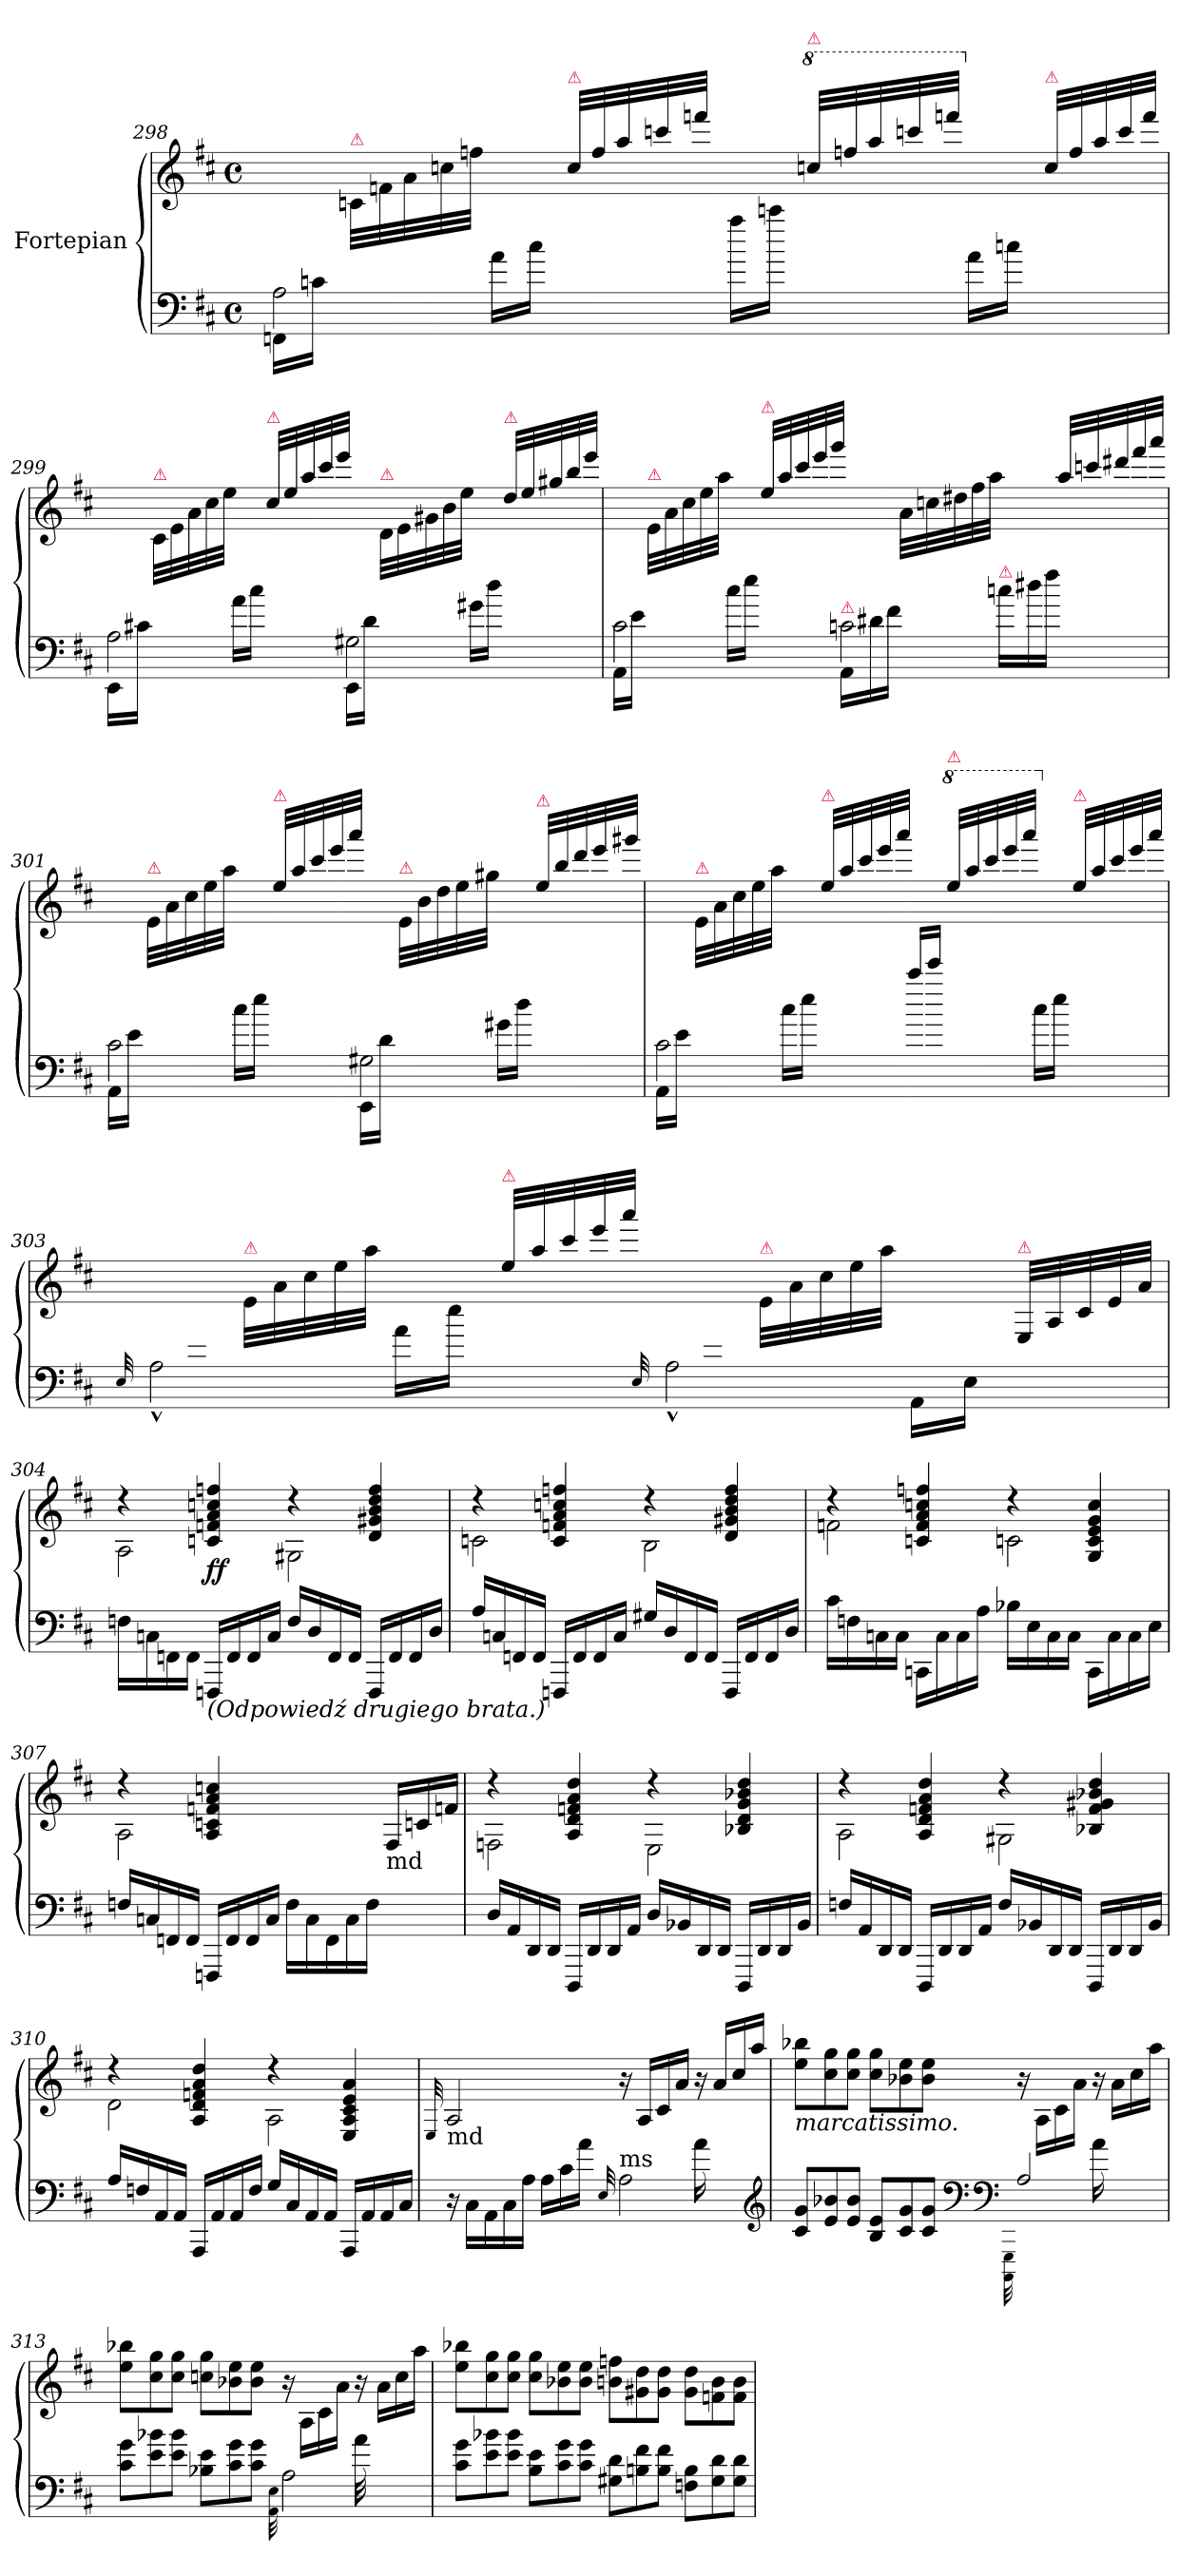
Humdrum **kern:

**kern	**kern	**dynam
*part1	*part1	*part1
*staff2	*staff1	*staff1/2
*I"Fortepian	*	*
*clefF4	*clefG2	*
*k[f#c#]	*k[f#c#]	*
*M4/4	*M4/4	*
*met(c)	*met(c)	*
=298	=298	=298
*^	*	*
16FFn\LL	2A\	8ryy	.
16cn\JJ	.	.	.
*	*	*Xtuplet	*
!	!	!LO:TX:a:color=crimson:t=⚠	!
8ryy	.	40cn\LLL	.
.	.	40fn\	.
.	.	40a\	.
.	.	40ccn\	.
.	.	40ffn\JJJ	.
16a\LL	.	8ryy	.
16cc#\JJ	.	.	.
!	!	!LO:TX:a:color=crimson:t=⚠	!
8ryy	.	40cc/LLL	.
.	.	40ff/	.
.	.	40aa/	.
.	.	40cccn/	.
.	.	40fffn/JJJ	.
*v	*v	*	*
=-	=-	=-
16aa\LL	8ryy	.
16cccn\JJ	.	.
*	*8va	*
!	!LO:TX:a:color=crimson:t=⚠	!
8ryy	40cccn/LLL	.
.	40fffn/	.
.	40aaa/	.
.	40ccccn/	.
.	40ffffn/JJJ	.
*	*X8va	*
16a\LL	8ryy	.
16ccn\JJ	.	.
!	!LO:TX:a:color=crimson:t=⚠	!
8ryy	40cc/LLL	.
.	40ff/	.
.	40aa/	.
.	40ccc/	.
.	40fff/JJJ	.
=299	=299	=299
*^	*	*
16EE\LL	2A\	8ryy	.
16c#X\JJ	.	.	.
!	!	!LO:TX:a:color=crimson:t=⚠	!
8ryy	.	40c#\LLL	.
.	.	40e\	.
.	.	40a\	.
.	.	40cc#\	.
.	.	40ee\JJJ	.
16a\LL	.	8ryy	.
16cc#\JJ	.	.	.
!	!	!LO:TX:a:color=crimson:t=⚠	!
8ryy	.	40cc#/LLL	.
.	.	40ee/	.
.	.	40aa/	.
.	.	40ccc#/	.
.	.	40eee/JJJ	.
16EE\LL	2G#X\	8ryy	.
16d\JJ	.	.	.
!	!	!LO:TX:a:color=crimson:t=⚠	!
8ryy	.	40d\LLL	.
.	.	40e\	.
.	.	40g#X\	.
.	.	40b\	.
.	.	40ee\JJJ	.
16g#X\LL	.	8ryy	.
16dd\JJ	.	.	.
!	!	!LO:TX:a:color=crimson:t=⚠	!
8ryy	.	40dd/LLL	.
.	.	40ee/	.
.	.	40gg#X/	.
.	.	40bb/	.
.	.	40eee/JJJ	.
=300	=300	=300	=300
16AA\LL	2c#\	8ryy	.
16e\JJ	.	.	.
!	!	!LO:TX:a:color=crimson:t=⚠	!
8ryy	.	40e\LLL	.
.	.	40a\	.
.	.	40cc#\	.
.	.	40ee\	.
.	.	40aa\JJJ	.
16cc#\LL	.	8ryy	.
16ee\JJ	.	.	.
!	!	!LO:TX:a:color=crimson:t=⚠	!
8ryy	.	40ee/LLL	.
.	.	40aa/	.
.	.	40ccc#/	.
.	.	40eee/	.
.	.	40ggg/JJJ	.
*Xtuplet	*	*	*
!LO:TX:a:color=crimson:t=⚠	!	!	!
24AA\LL	2cn\	8ryy	.
24d#X\	.	.	.
24f#\JJ	.	.	.
8ryy	.	40a\LLL	.
.	.	40ccn\	.
.	.	40dd#X\	.
.	.	40ff#\	.
.	.	40aa\JJJ	.
!LO:TX:a:color=crimson:t=⚠	!	!	!
24ccn\LL	.	8ryy	.
24dd#X\	.	.	.
24ff#\JJ	.	.	.
8ryy	.	40aa/LLL	.
.	.	40cccn/	.
.	.	40ddd#X/	.
.	.	40fff#/	.
.	.	40aaa/JJJ	.
=301	=301	=301	=301
16AA\LL	2c#\	8ryy	.
16e\JJ	.	.	.
!	!	!LO:TX:a:color=crimson:t=⚠	!
8ryy	.	40e\LLL	.
.	.	40a\	.
.	.	40cc#\	.
.	.	40ee\	.
.	.	40aa\JJJ	.
16cc#\LL	.	8ryy	.
16ee\JJ	.	.	.
!	!	!LO:TX:a:color=crimson:t=⚠	!
8ryy	.	40ee/LLL	.
.	.	40aa/	.
.	.	40ccc#/	.
.	.	40eee/	.
.	.	40aaa/JJJ	.
16EE\LL	2G#X\	8ryy	.
16d\JJ	.	.	.
!	!	!LO:TX:a:color=crimson:t=⚠	!
8ryy	.	40e\LLL	.
.	.	40b\	.
.	.	40dd\	.
.	.	40ee\	.
.	.	40gg#X\JJJ	.
16g#X\LL	.	8ryy	.
16dd\JJ	.	.	.
!	!	!LO:TX:a:color=crimson:t=⚠	!
8ryy	.	40ee/LLL	.
.	.	40bb/	.
.	.	40ddd/	.
.	.	40eee/	.
.	.	40ggg#X/JJJ	.
=302	=302	=302	=302
16AA\LL	2c#\	8ryy	.
16e\JJ	.	.	.
!	!	!LO:TX:a:color=crimson:t=⚠	!
8ryy	.	40e\LLL	.
.	.	40a\	.
.	.	40cc#\	.
.	.	40ee\	.
.	.	40aa\JJJ	.
16cc#\LL	.	8ryy	.
16ee\JJ	.	.	.
!	!	!LO:TX:a:color=crimson:t=⚠	!
8ryy	.	40ee/LLL	.
.	.	40aa/	.
.	.	40ccc#/	.
.	.	40eee/	.
.	.	40aaa/JJJ	.
16ccc#/LL	2ryy	8ryy	.
16eee/JJ	.	.	.
*	*	*8va	*
!	!	!LO:TX:a:color=crimson:t=⚠	!
8ryy	.	40eee/LLL	.
.	.	40aaa/	.
.	.	40cccc#/	.
.	.	40eeee/	.
.	.	40aaaa/JJJ	.
*	*	*X8va	*
16cc#\LL	.	8ryy	.
16ee\JJ	.	.	.
!	!	!LO:TX:a:color=crimson:t=⚠	!
8ryy	.	40ee/LLL	.
.	.	40aa/	.
.	.	40ccc#/	.
.	.	40eee/	.
.	.	40aaa/JJJ	.
=303	=303	=303	=303
.	32qqE/	.	.
16A\LLyy	2A^^>\	8ryy	.
16e\JJ	.	.	.
!	!	!LO:TX:a:color=crimson:t=⚠	!
8ryy	.	40e\LLL	.
.	.	40a\	.
.	.	40cc#\	.
.	.	40ee\	.
.	.	40aa\JJJ	.
16a\LL	.	8ryy	.
16ee\JJ	.	.	.
!	!	!LO:TX:a:color=crimson:t=⚠	!
8ryy	.	40ee/LLL	.
.	.	40aa/	.
.	.	40ccc#/	.
.	.	40eee/	.
.	.	40aaa/JJJ	.
.	32qqE/	.	.
16A\LLyy	2A^^>\	8ryy	.
16e\JJ	.	.	.
!	!	!LO:TX:a:color=crimson:t=⚠	!
8ryy	.	40e\LLL	.
.	.	40a\	.
.	.	40cc#\	.
.	.	40ee\	.
.	.	40aa\JJJ	.
16AA\LL	.	8ryy	.
16E\JJ	.	.	.
!	!	!LO:TX:a:color=crimson:t=⚠	!
8ryy	.	40E/LLL	.
.	.	40A/	.
.	.	40c#/	.
.	.	40e/	.
.	.	40a/JJJ	.
*v	*v	*	*
=304	=304	=304
*	*^	*
16Fn\LL	4r	2A\	.
16Cn\	.	.	.
16FFn\	.	.	.
16FF\JJ	.	.	.
!LO:TX:b:i:t=(Odpowiedź drugiego brata.)	!	!	!
16FFFn/LL	4cn/ 4fn/ 4a/ 4ccn/ 4ffn/	.	ff
16FF/	.	.	.
16FF/	.	.	.
16C/JJ	.	.	.
16F/LL	4r	2G#X\	.
16D/	.	.	.
16FF/	.	.	.
16FF/JJ	.	.	.
16FFF/LL	4d/ 4g#X/ 4b/ 4dd/ 4ff/	.	.
16FF/	.	.	.
16FF/	.	.	.
16D/JJ	.	.	.
=305	=305	=305	=305
16A/LL	4r	2cn\	.
16Cn/	.	.	.
16FFn/	.	.	.
16FF/JJ	.	.	.
16FFFn/LL	4c/ 4fn/ 4a/ 4ccn/ 4ffn/	.	.
16FF/	.	.	.
16FF/	.	.	.
16C/JJ	.	.	.
16G#X/LL	4r	2B\	.
16D/	.	.	.
16FF/	.	.	.
16FF/JJ	.	.	.
16FFF/LL	4d/ 4g#X/ 4b/ 4dd/ 4ff/	.	.
16FF/	.	.	.
16FF/	.	.	.
16D/JJ	.	.	.
=306	=306	=306	=306
16c#\LL	4r	2fn\	.
16Fn\	.	.	.
16Cn\	.	.	.
16C\JJ	.	.	.
16CCn\LL	4cn/ 4f/ 4a/ 4ccn/ 4ffn/	.	.
16C\	.	.	.
16C\	.	.	.
16A\JJ	.	.	.
16B-X\LL	4r	2cn\	.
16E\	.	.	.
16C\	.	.	.
16C\JJ	.	.	.
16CC\LL	4G/ 4c/ 4e/ 4g/ 4cc/	.	.
16C\	.	.	.
16C\	.	.	.
16E\JJ	.	.	.
=307	=307	=307	=307
16Fn/LL	4r	2A\	.
16Cn/	.	.	.
16FFn/	.	.	.
16FF/JJ	.	.	.
16FFFn/LL	4A/ 4cn/ 4fn/ 4a/ 4ccn/	.	.
16FF/	.	.	.
16FF/	.	.	.
16C/JJ	.	.	.
16F\LL	4ryy	2ryy	.
16C\	.	.	.
16FF\	.	.	.
16C\	.	.	.
16F\JJ	16ryy	.	.
!	!LO:TX:b:t=md	!	!
16ryy	16F#/LL	.	.
8ryy	16cn/	.	.
.	16fn/JJ	.	.
=308	=308	=308	=308
16D/LL	4r	2Fn\	.
16AA/	.	.	.
16DD/	.	.	.
16DD/JJ	.	.	.
16DDD/LL	4A/ 4d/ 4fn/ 4a/ 4dd/	.	.
16DD/	.	.	.
16DD/	.	.	.
16AA/JJ	.	.	.
16D/LL	4r	2E\	.
16BB-X/	.	.	.
16DD/	.	.	.
16DD/JJ	.	.	.
16DDD/LL	4B-X/ 4d/ 4g/ 4b-X/ 4dd/	.	.
16DD/	.	.	.
16DD/	.	.	.
16BB-/JJ	.	.	.
=309	=309	=309	=309
16Fn/LL	4r	2A\	.
16AA/	.	.	.
16DD/	.	.	.
16DD/JJ	.	.	.
16DDD/LL	4A/ 4d/ 4fn/ 4a/ 4dd/	.	.
16DD/	.	.	.
16DD/	.	.	.
16AA/JJ	.	.	.
16F/LL	4r	2G#X\	.
16BB-X/	.	.	.
16DD/	.	.	.
16DD/JJ	.	.	.
16DDD/LL	4B-X/ 4f/ 4g#X/ 4b-X/ 4dd/	.	.
16DD/	.	.	.
16DD/	.	.	.
16BB-/JJ	.	.	.
=310	=310	=310	=310
16A/LL	4r	2d\	.
16Fn/	.	.	.
16AA/	.	.	.
16AA/JJ	.	.	.
16AAA/LL	4A/ 4d/ 4fn/ 4a/ 4dd/	.	.
16AA/	.	.	.
16AA/	.	.	.
16F/JJ	.	.	.
16G/LL	4r	2A\	.
16C#/	.	.	.
16AA/	.	.	.
16AA/JJ	.	.	.
16AAA/LL	4E/ 4A/ 4c#/ 4e/ 4a/	.	.
16AA/	.	.	.
16AA/	.	.	.
16C#/JJ	.	.	.
*	*v	*v	*
=311	=311	=311
.	32qqE/	.
*^	*	*
!	!	!LO:TX:b:t=md	!
16r	4ryy	2A/	.
16C#\LL	.	.	.
16AA\	.	.	.
16C#\	.	.	.
16A\JJ	4ryy	.	.
16A\LL	.	.	.
16c#\	.	.	.
16a\JJ	.	.	.
32qqE/	.	.	.
!LO:TX:a:t=ms	!	!	!
2A\	4ryy	16r	.
.	.	16A/LL	.
.	.	16c#/	.
.	.	16a/JJ	.
.	16a\	16r	.
.	16ryy	16a/LL	.
.	8ryy	16cc#/	.
.	.	16aa/JJ	.
*clefG2	*	*	*
=312	=312	=312	=312
!	!	!LO:TX:b:i:t=marcatissimo.	!
12c#/ 12g/L	2ryy	12ee\ 12bb-X\L	.
12e/ 12b-X/	.	12cc#\ 12gg\	.
12e/ 12b-/J	.	12cc#\ 12gg\J	.
12B/ 12e/L	.	12cc#\ 12gg\L	.
12c#/ 12g/	.	12b-X\ 12ee\	.
12c#/ 12g/J	.	12b-\ 12ee\J	.
32qqAA\ 32qqE\	.	.	.
*clefF4	*	*	*
2A/	4ryy	16r	.
.	.	16A\LL	.
.	.	16c#\	.
.	.	16a\JJ	.
.	16a\	16r	.
.	16ryy	16a\LL	.
.	8ryy	16cc#\	.
.	.	16aa\JJ	.
=313	=313	=313	=313
12c#\ 12g\L	2ryy	12ee\ 12bb-X\L	.
12e\ 12b-X\	.	12cc#\ 12gg\	.
12e\ 12b-\J	.	12cc#\ 12gg\J	.
12B-X\ 12e\L	.	12ccn\ 12gg\L	.
12c#\ 12g\	.	12b-X\ 12ee\	.
12c#\ 12g\J	.	12b-\ 12ee\J	.
32qqAA\ 32qqE\	.	.	.
2A\	4ryy	16r	.
.	.	16A\LL	.
.	.	16c#\	.
.	.	16a\JJ	.
.	32a\	16r	.
.	32ryy	.	.
.	16ryy	16a\LL	.
.	8ryy	16cc\	.
.	.	16aa\JJ	.
*v	*v	*	*
=314	=314	=314
12c#\ 12g\L	12ee\ 12bb-X\L	.
12e\ 12b-X\	12cc#\ 12gg\	.
12e\ 12b-\J	12cc#\ 12gg\J	.
12B\ 12e\L	12cc#\ 12gg\L	.
12c#\ 12g\	12b-X\ 12ee\	.
12c#\ 12g\J	12b-\ 12ee\J	.
12G#X\ 12d\L	12bn\ 12ffn\L	.
12Bn\ 12f#\	12g#X\ 12dd\	.
12B\ 12f#\J	12g#\ 12dd\J	.
12Fn\ 12B\L	12g#\ 12dd\L	.
12G#\ 12d\	12fn\ 12b\	.
12G#\ 12d\J	12f\ 12b\J	.
=	=	=
*-	*-	*-
